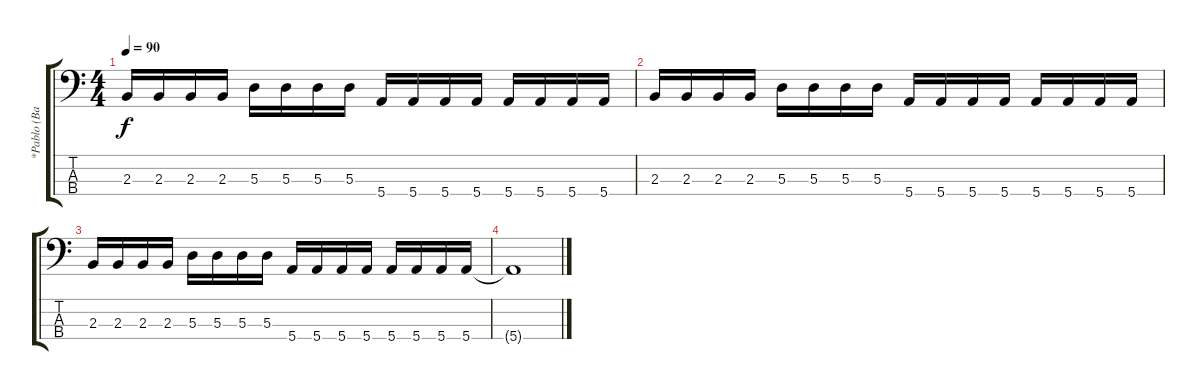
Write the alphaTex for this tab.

\track ("*Pablo (Bass)" "*Pablo (Ba") {instrument electricbasspick}
\staff {score tabs}
\tuning (G2 D2 A1 E1) {hide}
\ts (4 4)
\tempo 90
\clef f4
\ks c
2.3.16{dy f} 2.3.16 2.3.16 2.3.16 5.3.16 5.3.16 5.3.16 5.3.16 5.4.16 5.4.16 5.4.16 5.4.16 5.4.16 5.4.16 5.4.16 5.4.16 |
2.3.16 2.3.16 2.3.16 2.3.16 5.3.16 5.3.16 5.3.16 5.3.16 5.4.16 5.4.16 5.4.16 5.4.16 5.4.16 5.4.16 5.4.16 5.4.16 |
2.3.16 2.3.16 2.3.16 2.3.16 5.3.16 5.3.16 5.3.16 5.3.16 5.4.16 5.4.16 5.4.16 5.4.16 5.4.16 5.4.16 5.4.16 5.4.16 |
5.4{t}.1
